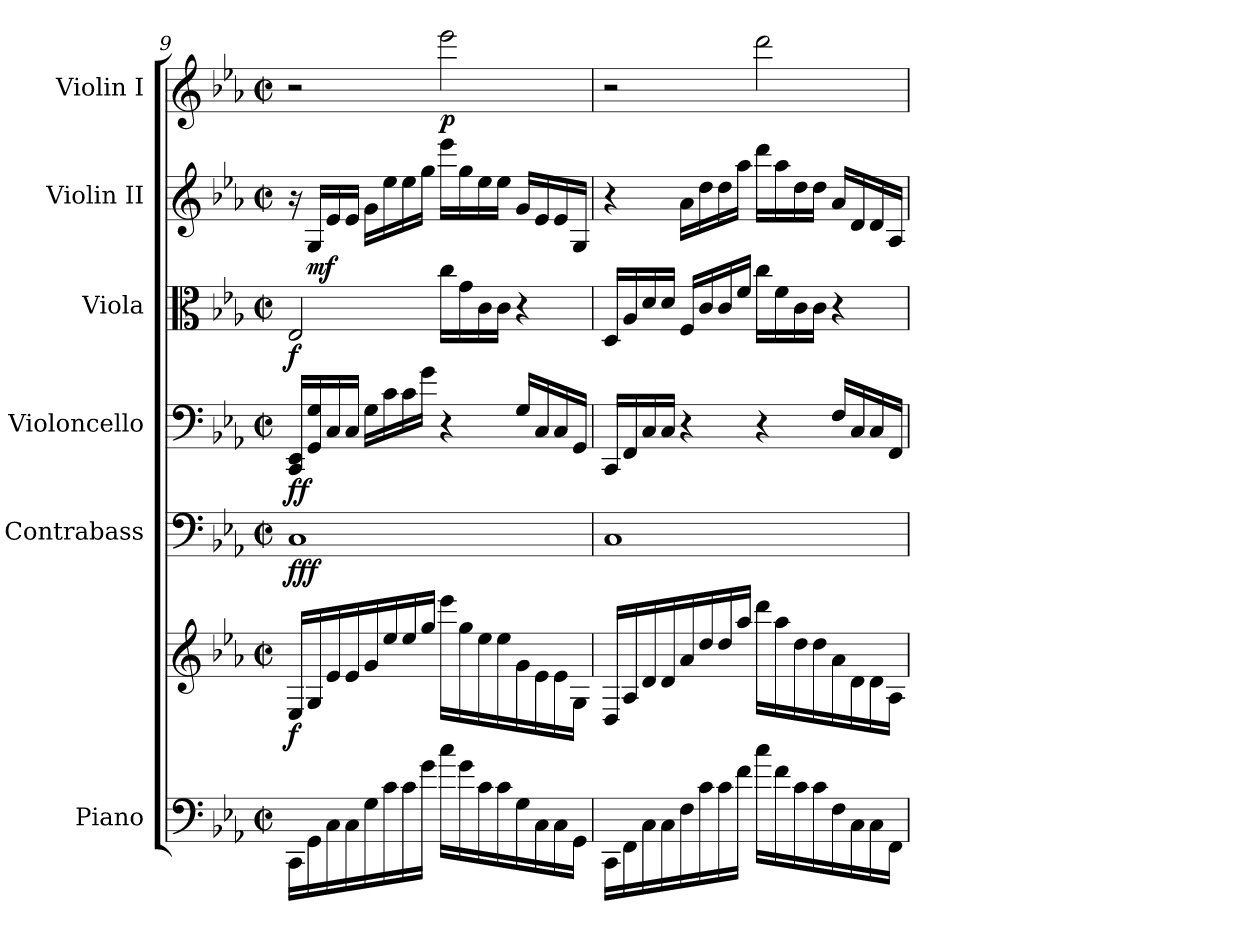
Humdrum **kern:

**kern	**kern	**dynam	**kern	**dynam	**kern	**dynam	**kern	**dynam	**kern	**dynam	**kern	**dynam
*part6	*part6	*part6	*part5	*part5	*part4	*part4	*part3	*part3	*part2	*part2	*part1	*part1
*staff7	*staff6	*staff6/7	*staff5	*staff5	*staff4	*staff4	*staff3	*staff3	*staff2	*staff2	*staff1	*staff1
*I"Piano	*	*	*I"Contrabass	*	*I"Violoncello	*	*I"Viola	*	*I"Violin II	*	*I"Violin I	*
*I'Pno.	*	*	*I'Cb.	*	*I'Vc.	*	*I'Vla.	*	*I'Vln. II	*	*I'Vln. I	*
*clefF4	*clefG2	*	*clefF4	*	*clefF4	*	*clefC3	*	*clefG2	*	*clefG2	*
*	*	*	*ITrd7c12	*	*	*	*	*	*	*	*	*
*k[b-e-a-]	*k[b-e-a-]	*	*k[b-e-a-]	*	*k[b-e-a-]	*	*k[b-e-a-]	*	*k[b-e-a-]	*	*k[b-e-a-]	*
*M2/2	*M2/2	*	*M2/2	*	*M2/2	*	*M2/2	*	*M2/2	*	*M2/2	*
*met(c|)	*met(c|)	*	*met(c|)	*	*met(c|)	*	*met(c|)	*	*met(c|)	*	*met(c|)	*
=9	=9	=9	=9	=9	=9	=9	=9	=9	=9	=9	=9	=9
!	!	!LO:DY:b	!	!LO:DY:b	!	!LO:DY:b	!	!LO:DY:b	!	!	!	!
16CC\LL	16E-/LL	f	1CC	fff	16CC/ 16EE-/LL	ff	2E-/	f	16r	.	2r	.
!	!	!	!	!	!	!	!	!	!	!LO:DY:b	!	!
16GG\	16G/	.	.	.	16GG/ 16G/	.	.	.	16G/LL	mf	.	.
16C\	16e-/	.	.	.	16C/	.	.	.	16e-/	.	.	.
16C\	16e-/	.	.	.	16C/JJ	.	.	.	16e-/JJ	.	.	.
16G\	16g/	.	.	.	16G\LL	.	.	.	16g\LL	.	.	.
16c\	16ee-/	.	.	.	16c\	.	.	.	16ee-\	.	.	.
16c\	16ee-/	.	.	.	16c\	.	.	.	16ee-\	.	.	.
16g\JJ	16gg/JJ	.	.	.	16g\JJ	.	.	.	16gg\JJ	.	.	.
!	!	!	!	!	!	!	!	!	!	!	!	!LO:DY:b
16cc\LL	16eee-\LL	.	.	.	4r	.	16cc\LL	.	16eee-\LL	.	2eee-\	p
16g\	16gg\	.	.	.	.	.	16g\	.	16gg\	.	.	.
16c\	16ee-\	.	.	.	.	.	16c\	.	16ee-\	.	.	.
16c\	16ee-\	.	.	.	.	.	16c\JJ	.	16ee-\JJ	.	.	.
16G\	16g\	.	.	.	16G/LL	.	4r	.	16g/LL	.	.	.
16C\	16e-\	.	.	.	16C/	.	.	.	16e-/	.	.	.
16C\	16e-\	.	.	.	16C/	.	.	.	16e-/	.	.	.
16GG\JJ	16G\JJ	.	.	.	16GG/JJ	.	.	.	16G/JJ	.	.	.
!!LO:LB:g=z
=10	=10	=10	=10	=10	=10	=10	=10	=10	=10	=10	=10	=10
16CC\LL	16D/LL	.	1CC	.	16CC/LL	.	16D/LL	.	4r	.	2r	.
16FF\	16A-/	.	.	.	16FF/	.	16A-/	.	.	.	.	.
16C\	16d/	.	.	.	16C/	.	16d/	.	.	.	.	.
16C\	16d/	.	.	.	16C/JJ	.	16d/JJ	.	.	.	.	.
16F\	16a-/	.	.	.	4r	.	16F/LL	.	16a-\LL	.	.	.
16c\	16dd/	.	.	.	.	.	16c/	.	16dd\	.	.	.
16c\	16dd/	.	.	.	.	.	16c/	.	16dd\	.	.	.
16f\JJ	16aa-/JJ	.	.	.	.	.	16f/JJ	.	16aa-\JJ	.	.	.
16cc\LL	16ddd\LL	.	.	.	4r	.	16cc\LL	.	16ddd\LL	.	2ddd\	.
16f\	16aa-\	.	.	.	.	.	16f\	.	16aa-\	.	.	.
16c\	16dd\	.	.	.	.	.	16c\	.	16dd\	.	.	.
16c\	16dd\	.	.	.	.	.	16c\JJ	.	16dd\JJ	.	.	.
16F\	16a-\	.	.	.	16F/LL	.	4r	.	16a-/LL	.	.	.
16C\	16d\	.	.	.	16C/	.	.	.	16d/	.	.	.
16C\	16d\	.	.	.	16C/	.	.	.	16d/	.	.	.
16FF\JJ	16A-\JJ	.	.	.	16FF/JJ	.	.	.	16A-/JJ	.	.	.
=	=	=	=	=	=	=	=	=	=	=	=	=
*-	*-	*-	*-	*-	*-	*-	*-	*-	*-	*-	*-	*-
